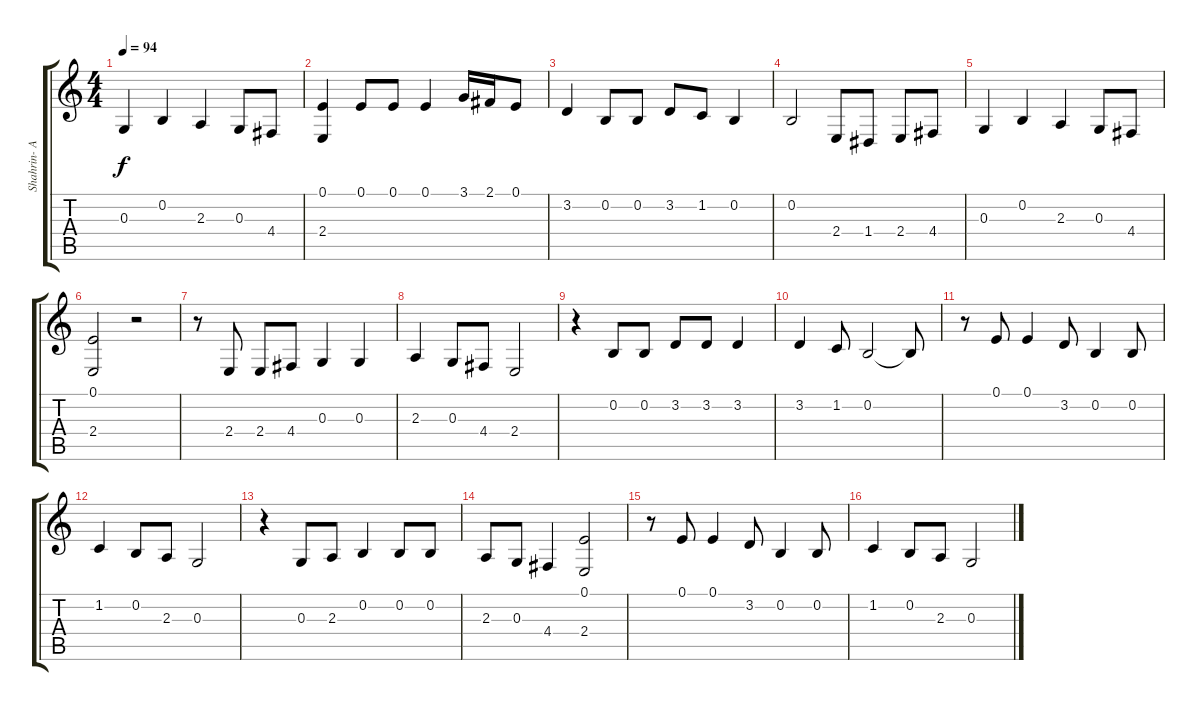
\track ("Shahrin- Akkordeon (voice)" "Shahrin- A") {instrument accordion}
\staff {score tabs}
\tuning (E4 B3 G3 D3 A2 E2) {hide}
\ts (4 4)
\tempo 94
\clef g2
\ks c
0.3.4{dy f} 0.2.4 2.3.4 0.3.8 4.4.8 |
(0.1 2.4).4 0.1.8 0.1.8 0.1.4 3.1.16 2.1.16 0.1.8 |
3.2.4 0.2.8 0.2.8 3.2.8 1.2.8 0.2.4 |
0.2.2 2.4.8 1.4.8 2.4.8 4.4.8 |
0.3.4 0.2.4 2.3.4 0.3.8 4.4.8 |
(0.1 2.4).2 r.2 |
r.8 2.4.8 2.4.8 4.4.8 0.3.4 0.3.4 |
2.3.4 0.3.8 4.4.8 2.4.2 |
r.4 0.2.8 0.2.8 3.2.8 3.2.8 3.2.4 |
3.2.4 1.2.8 0.2.2 0.2{t}.8 |
r.8 0.1.8 0.1.4 3.2.8 0.2.4 0.2.8 |
1.2.4 0.2.8 2.3.8 0.3.2 |
r.4 0.3.8 2.3.8 0.2.4 0.2.8 0.2.8 |
2.3.8 0.3.8 4.4.4 (0.1 2.4).2 |
r.8 0.1.8 0.1.4 3.2.8 0.2.4 0.2.8 |
1.2.4 0.2.8 2.3.8 0.3.2
